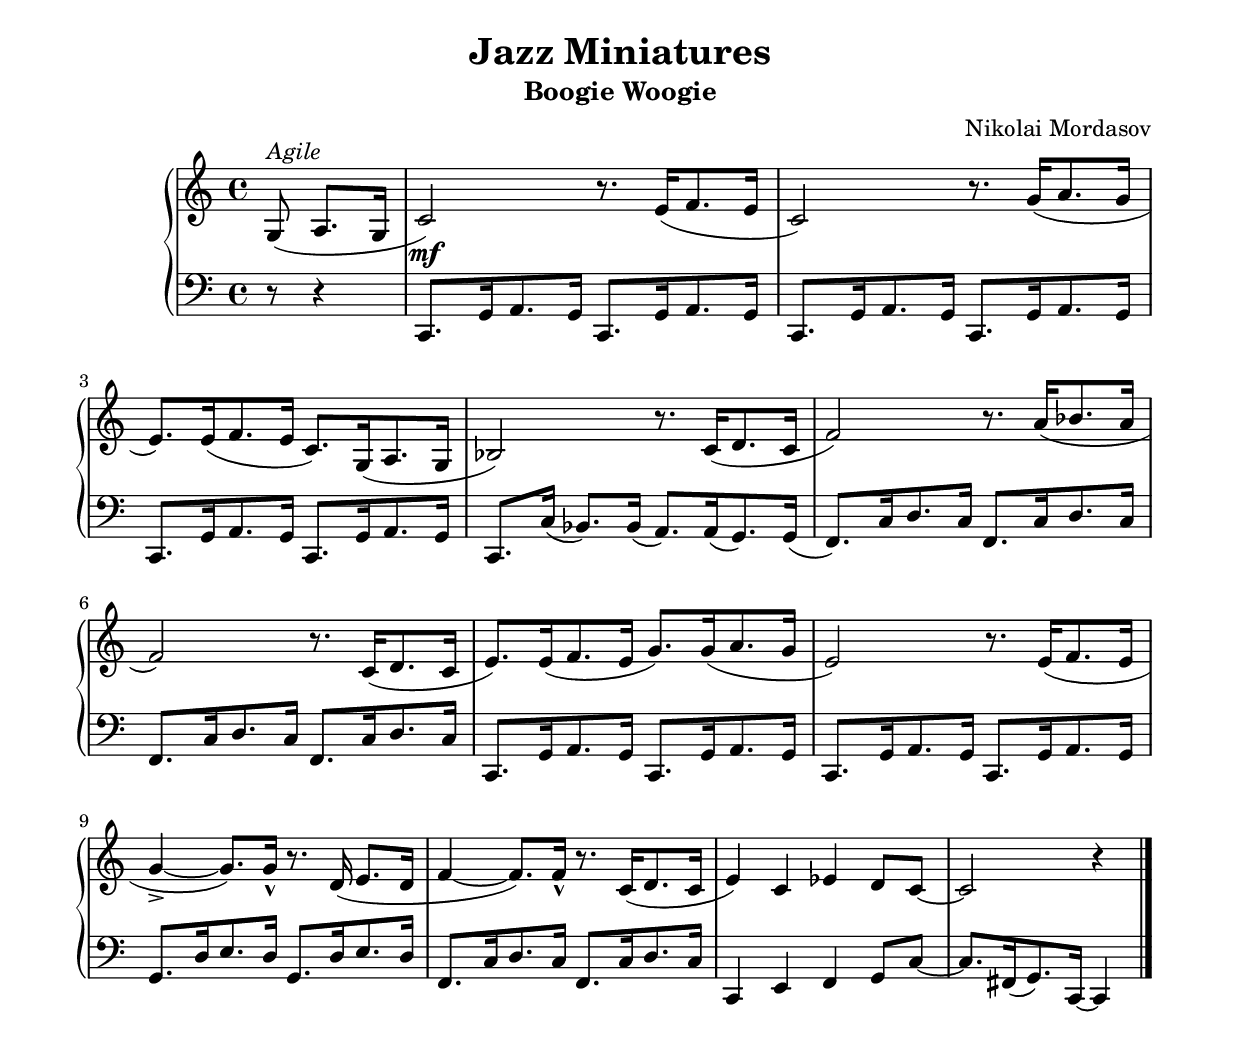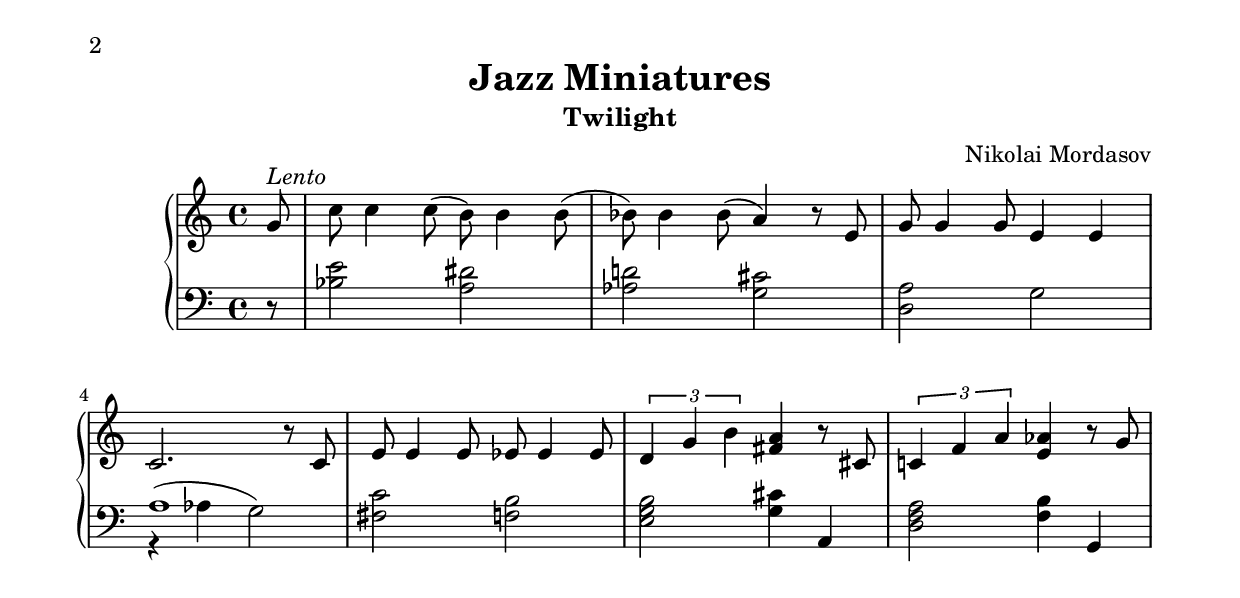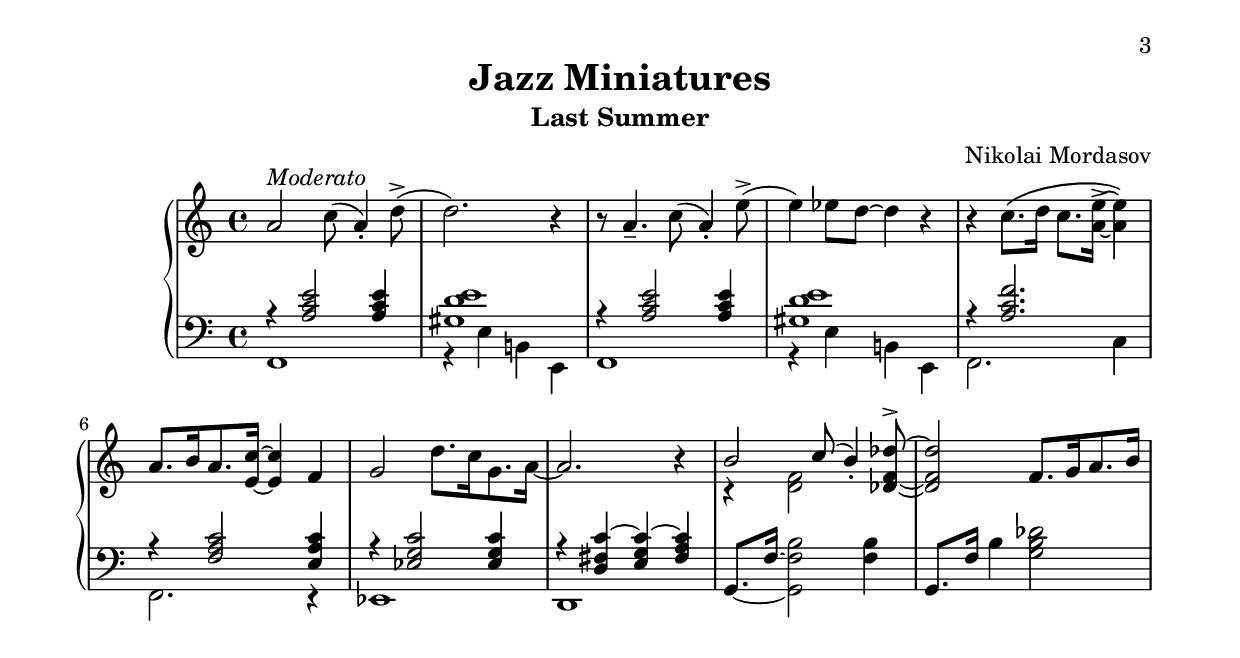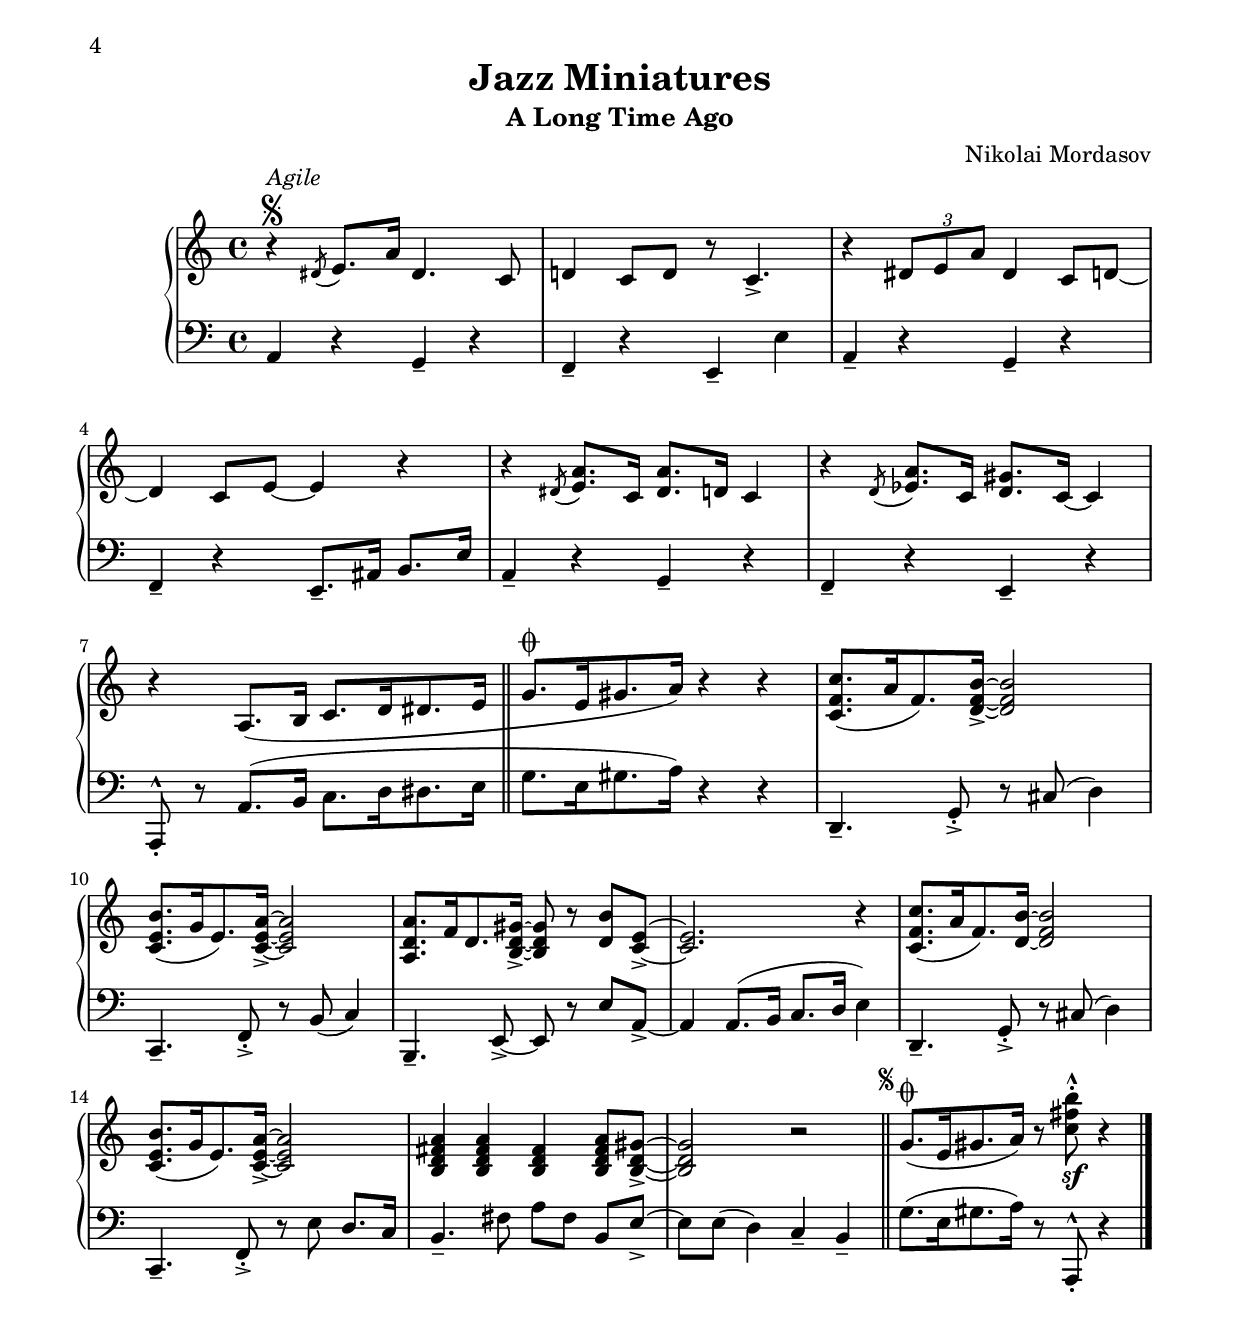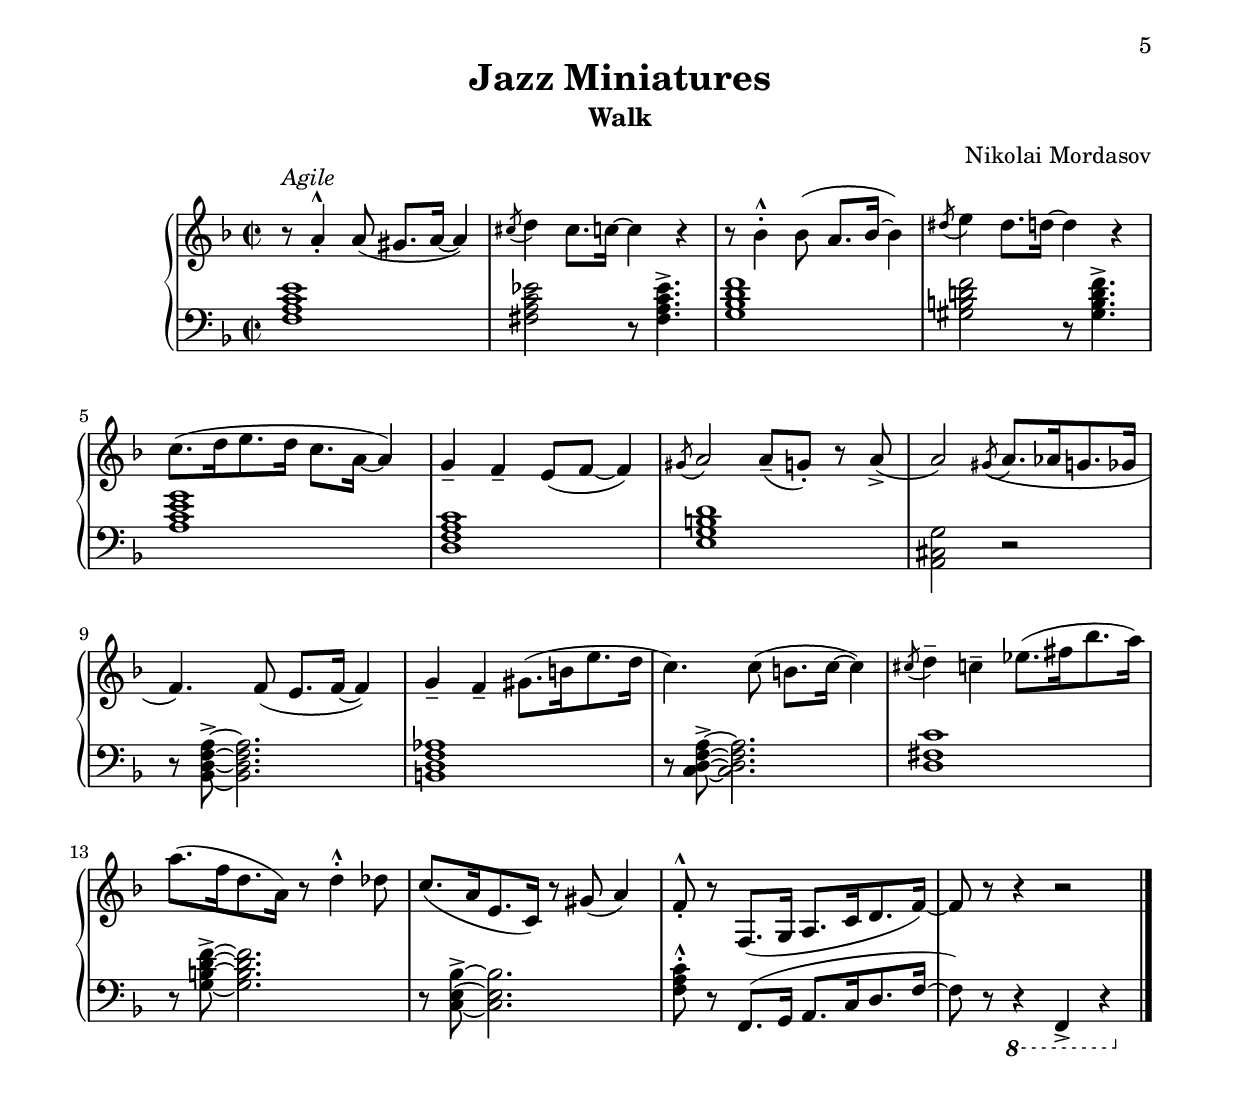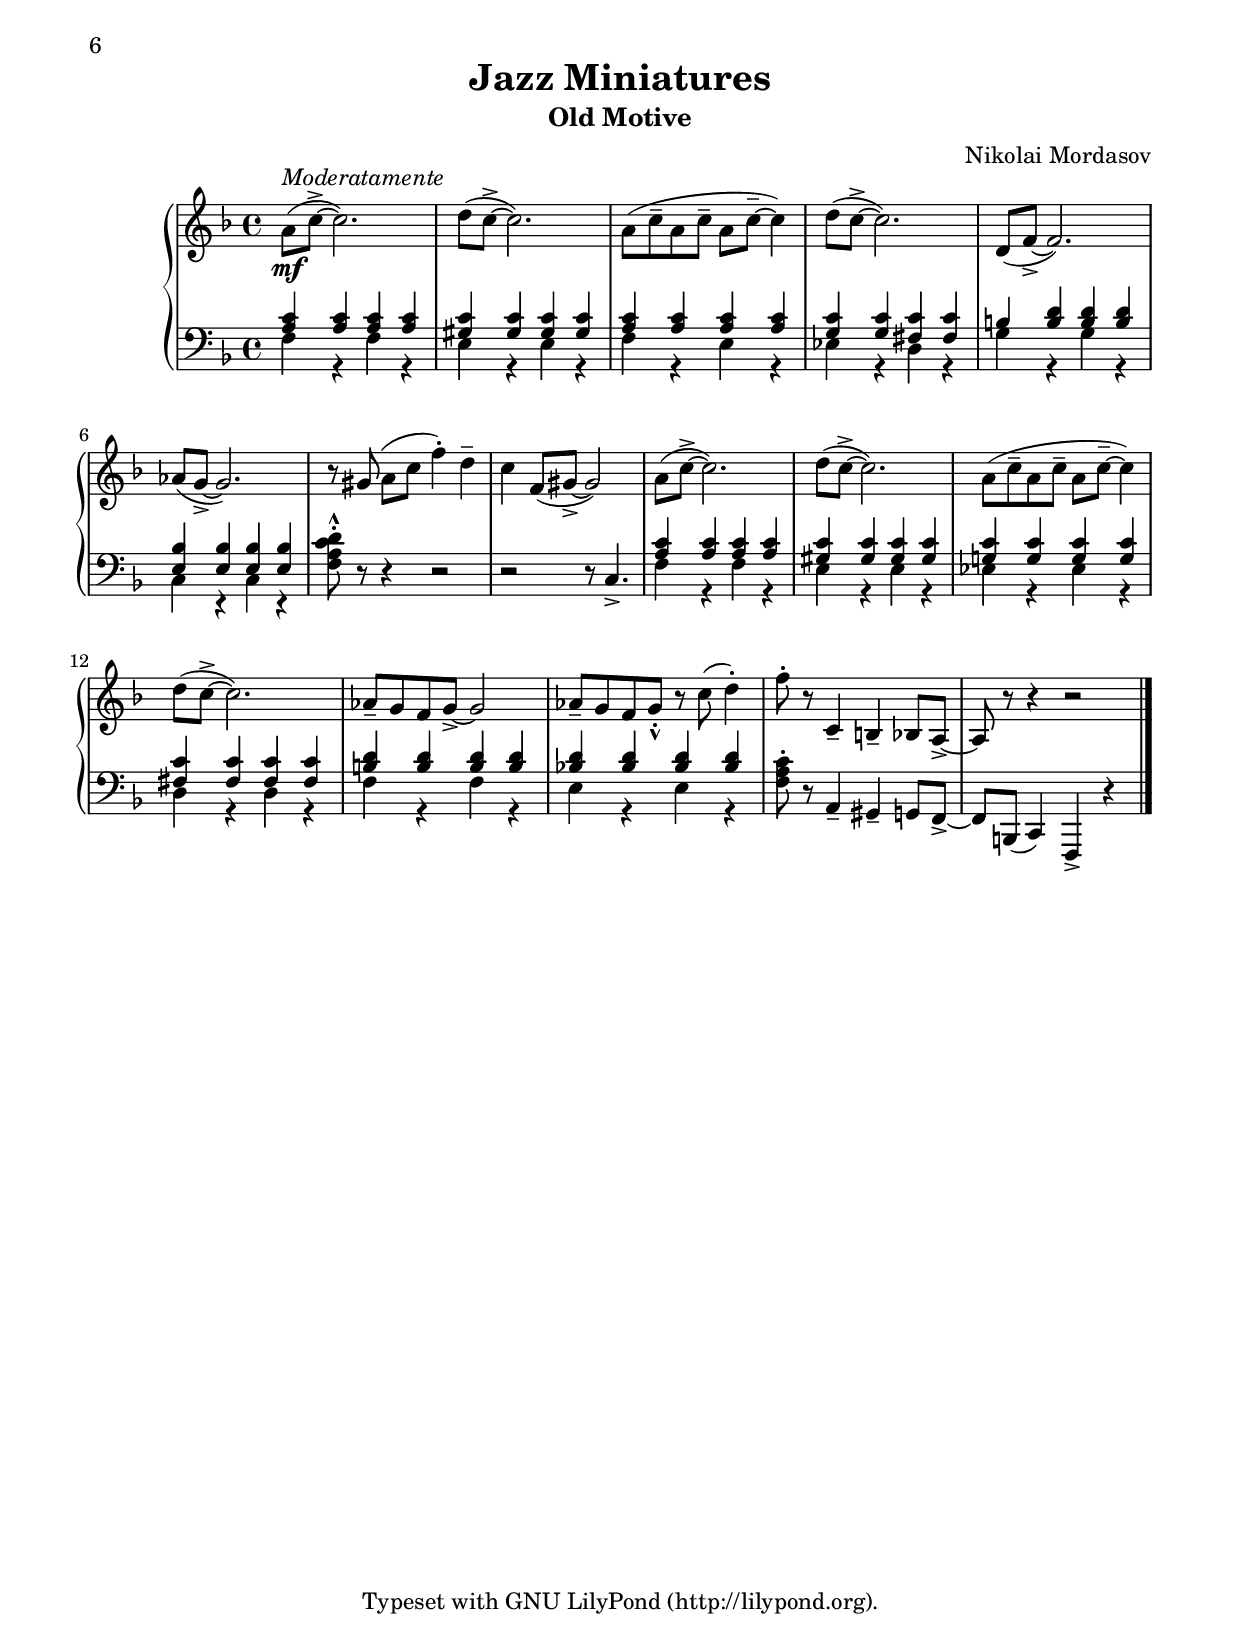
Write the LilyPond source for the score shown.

\version "2.20.0"

\header {
  title = "Jazz Miniatures"
  composer = "Nikolai Mordasov"
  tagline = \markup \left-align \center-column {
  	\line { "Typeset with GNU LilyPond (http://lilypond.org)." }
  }    
}


dynamicsOne = {
  \partial 4. s8 s4 | s1\mf | s1 | s1     % 1
  s1 | s1 | s1                            % 2
  s1 | s1 | s1                            % 3
  s1 | s1 | s2.                           % 4
}



upperOne = \relative c' {
  \clef treble
  \key c \major
  \time 4/4

  % 1
  \partial 4. g8(^\markup{\italic{Agile}} a8.[ g16] |
  c2) r8. e16([ f8. e16] |
  c2) r8. g'16[( a8. g16] |
  e8.)[ e16( f8. e16] c8.)[ g16( a8. g16] |

  % 2
  bes2) r8. c16[( d8. c16] | 
  f2) r8. a16[( bes8. a16] |
  f2) r8. c16[( d8. c16] |

  % 3
  e8.)[ e16( f8. e16] g8.)[ g16( a8. g16] |
  e2) r8. e16([ f8. e16] |
  g4_> ~ g8.)[ g16]_^ r8. d16( e8. d16

  % 4
  f4 ~ f8.)[ f16_^] r8. c16[( d8. c16] |
  e4) c ees d8[ c]~ |
  c2 r4 \bar "|." 
}

lowerOne = \relative c, {
  \clef bass
  \key c \major
  \time 4/4

  %1 
  \partial 4. r8 r4 |
  c8.[ g'16 a8. g16] c,8.[ g'16 a8. g16] |
  c,8.[ g'16 a8. g16] c,8.[ g'16 a8. g16] |
  c,8.[ g'16 a8. g16] c,8.[ g'16 a8. g16] |

  %2
  c,8.[ c'16]( bes8.)[ bes16]( a8.)[ a16( g8.) g16]( |
  f8.)[ c'16 d8. c16] f,8.[c'16 d8. c16] |
  f,8.[c'16 d8. c16] f,8.[c'16 d8. c16] |
  
  %3 
  c,8.[ g'16 a8. g16] c,8.[ g'16 a8. g16] |
  c,8.[ g'16 a8. g16] c,8.[ g'16 a8. g16] |
  g8.[ d'16 e8. d16] g,8.[ d'16 e8. d16] |

  %4
  f,8.[ c'16 d8. c16] f,8.[ c'16 d8. c16] |
  c,4 e f g8[ c] ~ |
  c8.[ fis,16( g8.) c,16] ~ c4 \bar "|."
}



\bookpart {
  \header {
    subtitle = "Boogie Woogie"
  }

  \score {
    \new PianoStaff = "PianoStaff_pf" 
      <<
      \new Staff = "upper" << \upperOne >>
      \new Dynamics = "dynamics" \dynamicsOne
      \new Staff = "lower" <<  \lowerOne >>
    >>
    \layout { }
  }

  \score {
    \new PianoStaff = "PianoStaff_pf" <<
      \new Staff = "upper" <<  \upperOne \dynamicsOne >>
      \new Staff = "lower" <<  \lowerOne \dynamicsOne >>
    >>
    \midi { 
      \tempo 4 = 120
    }
  }
}


dynamicsTwo = {
  \partial 8 s8 | s1 | s1 | s1 |     % 1 
}

upperTwo = \relative c'' {
  \clef treble
  \key c \major
  \time 4/4

  % 1
  \partial 8 g8^\markup{\italic{Lento}}   | % 1
  c8 c4 c8( b) b4 b8( |                     % 2
  bes8) bes4 bes 8( a4) r8 e |              % 3
  g g4 g8 e4 e |                            % 4

  % 2
  c2. r8 c8 |
  e e4 e8 ees ees4 ees8 |
  \tuplet 3/2 { d4 g b} <fis a> r8 cis |
  \tuplet 3/2 { c!4 f a} <e aes> r8 g |

}

lowerTwo = \relative c' {
  \clef bass
  \key c \major
  \time 4/4

  % 1
  \partial 8  r8 |
  <bes e>2 <a dis> |
  <aes d!> <g cis> |
  <d a'> g |

  % 2
  << a1 \\ \new Voice { \voiceTwo   \override Slur.positions = #'(5 . 0) r4^( aes g2) } >> \oneVoice
  <fis c'>2 <f! b> |
  <e g b> <g cis>4 a, |
  <d f a>2 <f b>4 g, |


}



\bookpart {
  \header {
    subtitle = "Twilight"
  }

  \score {
    \new PianoStaff = "PianoStaff_pf" 
      <<
      \new Staff = "upper" << \upperTwo >>
      \new Dynamics = "dynamics" \dynamicsTwo
      \new Staff = "lower" <<  \lowerTwo >>
    >>
    \layout { }
  }

  \score {
    \new PianoStaff = "PianoStaff_pf" <<
      \new Staff = "upper" <<  \upperTwo \dynamicsTwo >>
      \new Staff = "lower" <<  \lowerTwo \dynamicsTwo >>
    >>
    \midi { 
      \tempo 4 = 60
    }
  }
}


upperThree = \relative c'' {
  \clef treble
  \key c \major
  \time 4/4

  % 1
  a2^\markup{\italic{Moderato}} c8( a4-.) d8->( |
  d2.) r4 | 
  r8 a4._- c8( a4-.) e'8->( |
  e4) ees8[ d] ~ d4 r |

  % 2
  r4 c8.[\( d16] c8.[ <a e'-> >16] ~ q4\) |
  a8.[ b16 a8. <e c'>16] ~ q4 f |
  g2 d'8.[ c16 g8. a16] ~ |

  % 3
  a2. r4 |
  <<
    \new Voice {\voiceOne b2 c8( b4_.) }
    \\
    \new Voice {\voiceTwo r4 <d, f>2  }
  >>
  \oneVoice <des f des'^> >8 ~ | q2 f8.[ g16 a8. b16] |
}

lowerThree = \relative c' {
  \clef bass
  \key c \major
  \time 4/4

  <<
    \new Voice {
        \voiceOne
        % 1
        r4 <a c e>2 q4 | <gis d' e>1 | r4 <a c e>2 q4 | <gis d' e>1 |

        % 2
        r4 <a c f>2. | r4 <f a c>2 <e a c>4 | r4 <ees g c>2 q4 |

        % 3
        r4 <d fis c'> ~ <e g c> ~ <fis a c> |
    }
    \\
    \new Voice {
        \voiceTwo
        % 1
        f,1 | r4 e'4 b! e, | f1 | r4 e' b! e, |
        % 2
        f2. c'4 | f,2. r4 | ees1 |
        % 3
        d1
    }
  >>
  \oneVoice
  \set tieWaitForNote = ##t
  g8.[~ f'16~] <g, f' b>2 <f' b>4 |
  g,8.[ f'16] b4 <g b des>2 |
}



\bookpart {
  \header {
    subtitle = "Last Summer"
  }

  \score {
    \new PianoStaff = "PianoStaff_pf" 
      <<
      \new Staff = "upper" << \upperThree >>
      \new Staff = "lower" <<  \lowerThree >>
    >>
    \layout { }
  }

  \score {
    \new PianoStaff = "PianoStaff_pf" <<
      \new Staff = "upper"  \upperThree
      \new Staff = "lower"  \lowerThree
    >>
    \midi { 
      \tempo 4 = 90
    }
  }
}


upperFour = \relative c' {
  \clef treble
  \key c \major
  \time 4/4

  % 1
  r4^\segno^\markup{\italic{Agile}} \acciaccatura dis8 e8.[ a16] dis,4. c8 |
  d!4 c8[ d] r c4._> |
  r4 \tuplet 3/2 { dis8[ e a] } dis,4 c8[ d!] ~ |
  d4 c8[ e] ~ e4 r |
 
  % 2
  r4 \acciaccatura dis8 <e a>8.[ c16] <dis a'>8.[ d16] c4 |
  r4 \acciaccatura d8 <ees a>8.[ c16] <d gis>8.[ c16] ~ c4 | 
  r4 a8.[( b16] c8.[ d16 dis8. e16] \bar "||"

  % 3
  g8.[^\coda e16 gis8. a16]) r4 r4 |
  <c f, c>8.([ a16 f8.) <d f b>16]_> ~ q2 |
  <c e b'>8.[( g'16 e8.) <c e a>16]_> ~ q2 |

  % 4
  <a d a'>8.[ f'16 d8. <b d gis>16_>] ~ q8 r <d b'>[ <c e>_>] ~ |
  q2. r4 |
  <c f c'>8.[( a'16 f8.) <d b'>16] ~ <d f b>2 |
  <c e b'>8.[( g'16 e8.) <c e a>16_>] ~ q2 |

  % 5
  <b d fis a>4 q <b d fis> <b d fis a>8[ <b d gis>_>] ~ |
  q2 r2  \mark \markup { \abs-fontsize #8 \musicglyph "scripts.segno" } \bar "||"
  g'8.[(^\coda e16 gis8. a16]) r8 <c fis b>8^.^^_\sf r4 \bar "|."
}

lowerFour = \relative c {
  \clef bass
  \key c \major
  \time 4/4

  % 1
  a4 r g_- r |
  f_- r e_- e' |
  a,_- r g_- r |
  f_- r e8.[_- ais16] b8.[ e16] |

  % 2
  a,4_- r g_- r |
  f_- r e_- r |
  a,8_.^^ r a'8.[( b16] c8.[ d16 dis8. e16] \bar "||"

  % 3
  g8.[ e16 gis8. a16]) r4 r |
  d,,4._- g8_._> r cis( d4) |
  c,4._- f8_._> r b( c4) |

  % 4
  b,4._- e8_> ~ e r e'[ a,~_>] |
  a4 a8.[( b16] c8.[ d16] e4) |
  d,4._- g8_._> r cis( d4) |
  c,4._- f8_._> r e' d8.[ c16] |

  % 5
  b4._- fis'8 a[ fis] b,[ e_>] ~ |
  e[ e(] d4) c_- b_- \bar "||"
  
  g'8.([ e16 gis8. a16]) r8 a,,^^_. r4 \bar "|."
}




\bookpart {
  \header {
    subtitle = "A Long Time Ago"
  }

  \score {
    \new PianoStaff = "PianoStaff_pf" 
      <<
      \new Staff = "upper" << \upperFour >>
      \new Staff = "lower" <<  \lowerFour >>
    >>
    \layout { }
  }

  \score {
    \new PianoStaff = "PianoStaff_pf" <<
      \new Staff = "upper"  \upperFour
      \new Staff = "lower"  \lowerFour
    >>
    \midi { 
      \tempo 4 = 90
    }
  }
}

% agile
upperFive = \relative c'' {
  \clef treble
  \key f \major
  \time 2/2

  % 1
  r8^\markup{\italic{Agile}} a4_.^^ a8( gis8.[ a16] ~ a4) |
  \acciaccatura cis8 d4 cis8.[ c16] ~ c4 r |
  r8 bes4^.^^ bes8( a8.[ bes16] ~ bes4) |

  % 2
  \acciaccatura dis8 e4 dis8.[ d16] ~ d4 r |
  c8.[( d16 e8. d16] c8.[ a16] ~ a4) |
  g_- f_- e8([ f] ~ f4) |
  \acciaccatura gis8 a2 a8_-( g!_.) r a_>( |

  % 3
  a2) \acciaccatura gis8( a8. aes16 g8. ges16 |
  f4.) f8( e8. f16 ~ f4) |
  g4_- f_- gis8.( b16 e8. d16 |

  % 4
  c4.)  c8( b8. c16 ~ c4) |
  \acciaccatura cis8 d4^- c^- ees8.( fis16 bes8. a16) |
  a8.( f16 d8. a16) r8 d4^^^. des8 |

  % 5
  c8.( a16 e8. c16) r8 gis'8( a4) |
  f8_.^^ r8 f,8.( g16 a8. c16 d8. f16) ~ |
  f8 r r4 r2 \bar "|."
}

lowerFive = \relative c {
  \clef bass
  \key f \major
  \time 2/2

  % 1
  <f a c e>1 | 
  <fis a c ees>2 r8 q4.^> |
  <g bes d f>1 |

  % 2
  <gis b! d! f>2 r8 q4.^> |
  <a c e g>1 |
  <d, f a c> |
  <e g b d> |


  % 3
  <a, cis g'>2 r |
  r8 <bes d f a>8^> ~ q2. |
  <b d f aes>1 |

  % 4
  r8 <c d f a>^> ~ q2. |
  <d fis c'>1 |
  r8 <g b d f>^> ~ q2. |

  % 5
  r8 <c, e bes'>^> ~ q2. |
  <f a c>8^.^^ r8 f,8.[( g16] a8. c16 d8. f16 ~ |
  f8)    r \ottava #-1 r4    f,,4_> r4 \bar "|."

}




\bookpart {
  \header {
    subtitle = "Walk"
  }

  \score {
    \new PianoStaff = "PianoStaff_pf" 
      <<
      \new Staff = "upper" << \upperFive >>
      \new Staff = "lower" <<  \lowerFive >>
    >>
    \layout { }
  }

  \score {
    \new PianoStaff = "PianoStaff_pf" <<
      \new Staff = "upper"  \upperFive
      \new Staff = "lower"  \lowerFive
    >>
    \midi { 
      \tempo 4 = 105
    }
  }
}

% Moderato
upperSix = \relative c' {
  \clef treble
  \key g \major
  \time 4/4



}

lowerSix = \relative c {
  \clef bass
  \key g \major
  \time 4/4

}




\bookpart {
  \header {
    subtitle = "Seller, Apple"
  }

  \score {
    \new PianoStaff = "PianoStaff_pf" 
      <<
      \new Staff = "upper" << \upperSix >>
      \new Staff = "lower" <<  \lowerSix >>
    >>
    \layout { }
  }

  \score {
    \new PianoStaff = "PianoStaff_pf" <<
      \new Staff = "upper"  \upperSix
      \new Staff = "lower"  \lowerSix
    >>
    \midi { 
      \tempo 4 = 90
    }
  }
}

% Moderato
upperSeven = \relative c'' {
  \clef treble
  \key f \major
  \time 4/4

    % 1
    a8(_\mf^\markup{\italic{Moderatamente}} c^> ~ c2.) |
    d8( c^> ~ c2.) |
    a8( c^- a c^- a c^- ~ c4) |
    d8( c^> ~ c2.) 

    % 2
    d,8( f_> ~ f2.) |
    aes8( g_> ~ g2.) |
    r8 gis( a[ c] f4^.) d^- |
    c4 f,8( gis_> ~ gis2) |

    % 3
    a8( c^> ~ c2.) |
    d8( c^> ~ c2.) |
    a8( c^- a c^- a c^- ~ c4) |
    d8( c^> ~ c2.) | 

    % 4
    aes8_- g f g_> ~ g2 |
    aes8_- g f g_._^ r c( d4^.) |
    f8^. r c,4_- b_- bes8[ a_>] ~ a r r4 r2 \bar "|."

}

lowerSeven = \relative c' {
  \clef bass
  \key f \major
  \time 4/4

   <<
    \new Voice \relative {
        % 1
        \voiceOne <a c>4 q q q |
        <gis c> q q q |
        <a c> q q q |
        <g c> q <fis c'> q |

        % 2
        b! <b d> q q |
        <bes e,> q q q |
    }
    \\
    \new Voice \relative {
        %1
        \voiceTwo f4 r f r |
        e r e r|
        f r e r | 
        ees r d  r |

        % 2
        g r g r |
        c, r c r 
    } 
   >>
    \oneVoice
    <d^.^^ c a f>8 r r4 r2 |
    r2 r8 c,4._>

    <<
        \new Voice \relative {
            \voiceOne

            %3 
            <a c>4 q q q |
            <gis c> q q q|
            <g! c> q q q |
            <fis c'> q q q|

            %4
            <b! d> q q q |
            <bes! d> q q q 
        }
        \\
        \new Voice \relative {
            \voiceTwo

            %3
            f4 r f r |
            e r e r|
            ees r ees r |
            d r d r |

            %4 
            f r f r |
            e r e r 
        }
    >>
    \oneVoice
    <f a c>8^. r a,4_- gis_- g8[ f_>] ~ | f b,( c4) f,_> r \bar "|."
}




\bookpart {
  \header {
    subtitle = "Old Motive"
  }

  \score {
    \new PianoStaff = "PianoStaff_pf" 
      <<
      \new Staff = "upper" << \upperSeven >>
      \new Staff = "lower" <<  \lowerSeven >>
    >>
    \layout { }
  }

  \score {
    \new PianoStaff = "PianoStaff_pf" <<
      \new Staff = "upper"  \upperSeven
      \new Staff = "lower"  \lowerSeven
    >>
    \midi { 
      \tempo 4 = 90
    }
  }
}


\paper {
    max-systems-per-page = 6
    top-margin = 15\mm
    bottom-margin = 15\mm
    left-margin = 15\mm
    right-margin = 15\mm   
}

    

